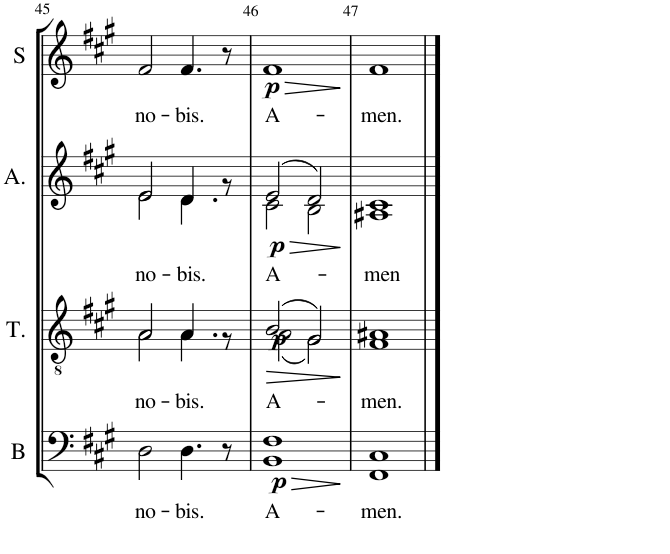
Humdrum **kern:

**kern	**text	**dynam	**kern	**text	**dynam	**kern	**text	**dynam	**kern	**text	**dynam
*part4	*part4	*part4	*part3	*part3	*part3	*part2	*part2	*part2	*part1	*part1	*part1
*staff4	*staff4	*staff4	*staff3	*staff3	*staff3	*staff2	*staff2	*staff2	*staff1	*staff1	*staff1
*I"Bassi	*	*	*I"Tenori	*	*	*I"Contralti	*	*	*I"Soprani	*	*
*I'B	*	*	*I'T.	*	*	*	*	*	*I'S	*	*
!!LO:PB:g=z
*clefF4	*	*	*clefGv2	*	*	*clefG2	*	*	*clefG2	*	*
*k[f#c#g#]	*	*	*k[f#c#g#]	*	*	*k[f#c#g#]	*	*	*k[f#c#g#]	*	*
*M4/4	*	*	*M4/4	*	*	*M4/4	*	*	*M4/4	*	*
=45	=45	=45	=45	=45	=45	=45	=45	=45	=45	=45	=45
!	!LO:LY:b	!	!	!LO:LY:b	!	!	!LO:LY:b	!	!	!LO:LY:b	!
*	*	*	*^	*	*	*^	*	*	*	*	*
2D\	no-	.	2A/	2A\	no-	.	2e/	2e\	no-	.	2f#/	no-	.
!	!LO:LY:b	!	!	!	!LO:LY:b	!	!	!	!LO:LY:b	!	!	!LO:LY:b	!
4.D\	-bis.	.	4.A/	4.A\	-bis.	.	4.d/	4.d\	-bis.	.	4.f#/	-bis.	.
8r	.	.	8ryy	8r	.	.	8ryy	8r	.	.	8r	.	.
=46	=46	=46	=46	=46	=46	=46	=46	=46	=46	=46	=46	=46	=46
!	!LO:LY:b	!LO:HP:b	!	!	!LO:LY:b	!LO:HP:b	!	!	!LO:LY:b	!LO:HP:b	!	!LO:LY:b	!LO:HP:b
!	!	!LO:DY:n=1:b	!	!	!	!LO:DY:n=1:b	!	!	!	!LO:DY:n=1:b	!	!	!LO:DY:n=1:b
1BB 1F#	A-	> p	(2B/	(2A\	A-	> p	(2e/	2c#\	A-	> p	1f#	A-	> p
.	.	.	2G#/)	2G#\)	.	.	2d/)	2B\	.	.	.	.	.
*	*	*	*v	*v	*	*	*	*	*	*	*	*	*
*	*	*	*	*	*	*v	*v	*	*	*	*	*
.	.	]	.	.	]	.	.	]	.	.	]
=47	=47	=47	=47	=47	=47	=47	=47	=47	=47	=47	=47
!	!LO:LY:b	!	!	!LO:LY:b	!	!	!LO:LY:b	!	!	!LO:LY:b	!
*	*	*	*^	*	*	*^	*	*	*	*	*
1FF# 1C#	-men.	.	1A#X	1F#	-men.	.	1c#	1A#X	-men	.	1f#	-men.	.
*	*	*	*v	*v	*	*	*	*	*	*	*	*	*
*	*	*	*	*	*	*v	*v	*	*	*	*	*
==	==	==	==	==	==	==	==	==	==	==	==
*-	*-	*-	*-	*-	*-	*-	*-	*-	*-	*-	*-
